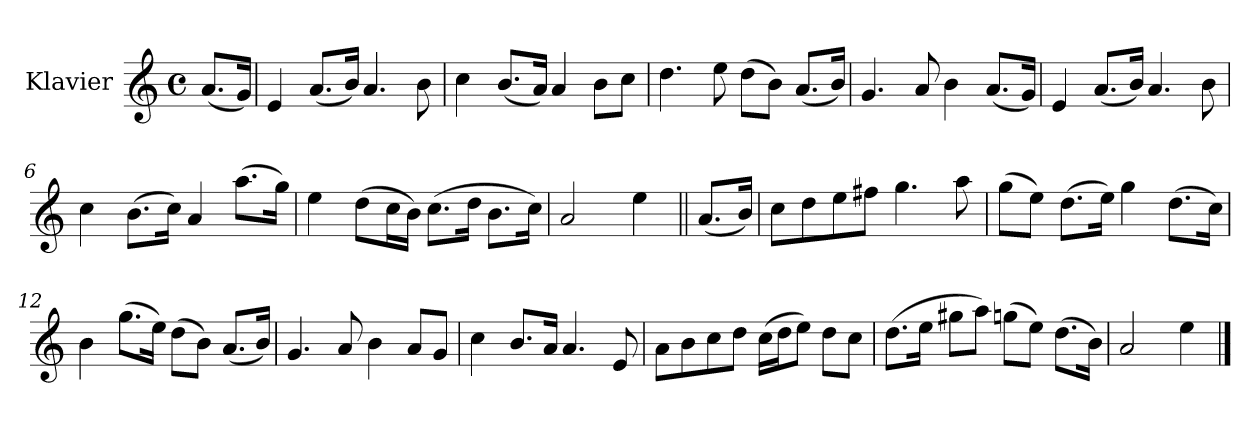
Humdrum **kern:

**kern
*part1
*staff1
*I"Klavier
*I'Klav.
*clefG2
*k[]
*M4/4
*met(c)
=
(<8.a/L
16g/Jk)
=1
4e/
(<8.a/L
16b/Jk)
4.a/
8b\
=2
4cc\
(<8.b/L
16a/Jk)
4a/
8b\L
8cc\J
=3
4.dd\
8ee\
(>8dd\L
8b\J)
(<8.a/L
16b/Jk)
=4
4.g/
8a/
4b\
(<8.a/L
16g/Jk)
=5
4e/
(<8.a/L
16b/Jk)
4.a/
8b\
=6
4cc\
(>8.b\L
16cc\Jk)
4a/
(>8.aa\L
16gg\Jk)
=7
4ee\
(>8dd\L
16cc\L
16b\JJ)
(>8.cc\L
16dd\Jk
8.b\L
16cc\Jk)
=8
2a/
4ee\
=9||
(<8.a/L
16b/Jk)
=10
8cc\L
8dd\
8ee\
8ff#X\J
4.gg\
8aa\
=11
(>8gg\L
8ee\J)
(>8.dd\L
16ee\Jk)
4gg\
(>8.dd\L
16cc\Jk)
=12
4b\
(>8.gg\L
16ee\Jk)
(>8dd\L
8b\J)
(<8.a/L
16b/Jk)
=13
4.g/
8a/
4b\
8a/L
8g/J
=14
4cc\
8.b/L
16a/Jk
4.a/
8e/
=15
8a\L
8b\
8cc\
8dd\J
(>16cc\LL
16dd\J
8ee\J)
8dd\L
8cc\J
=16
(>8.dd\L
16ee\Jk
8gg#X\L
8aa\J)
(>8ggn\L
8ee\J)
(>8.dd\L
16b\Jk)
=17
2a/
4ee\
==
*-
